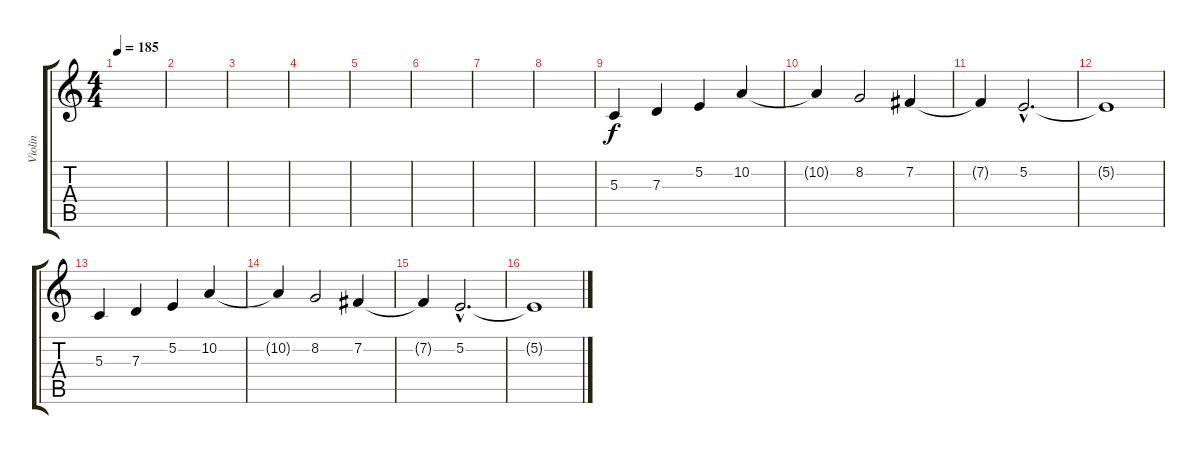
\track ("Violin" "Violin") {instrument violin}
\staff {score tabs}
\tuning (E4 B3 G3 D3 A2 E2) {hide}
\ts (4 4)
\tempo 185
\clef g2
\ks c
|
|
|
|
|
|
|
|
5.3.4 7.3.4 5.2.4 10.2.4 |
10.2{t}.4 8.2.2 7.2.4 |
7.2{t}.4 5.2{hac}.2{d} |
5.2{t}.1 |
5.3.4 7.3.4 5.2.4 10.2.4 |
10.2{t}.4 8.2.2 7.2.4 |
7.2{t}.4 5.2{hac}.2{d} |
5.2{t}.1
